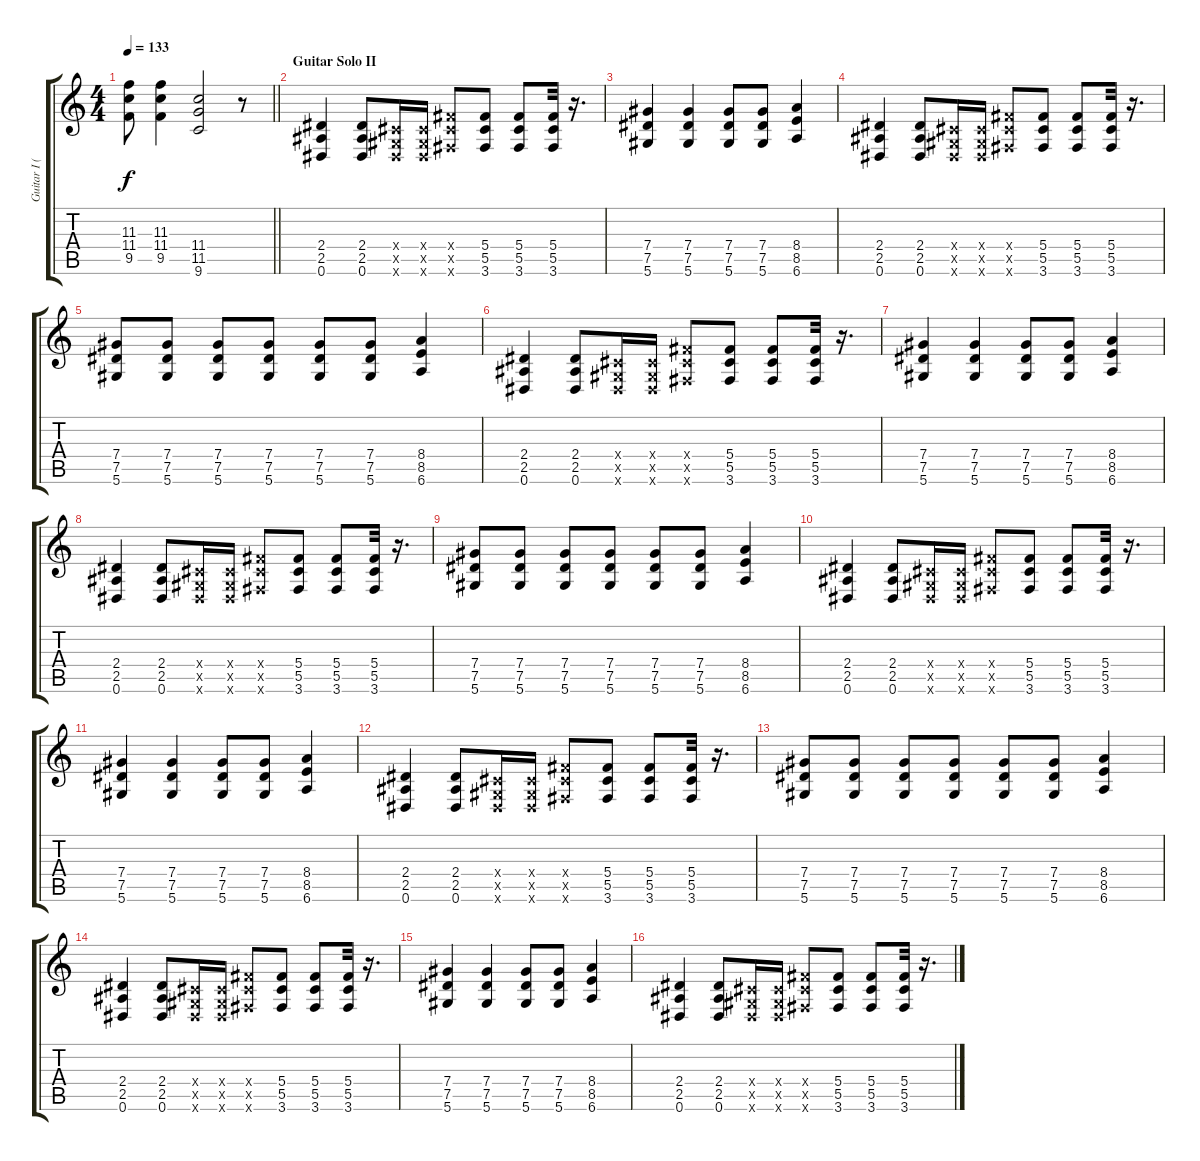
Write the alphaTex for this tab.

\track ("Guitar I (Richard Fortus)" "Guitar I (") {instrument overdrivenguitar}
\staff {score tabs}
\tuning (Eb4 Bb3 Gb3 Db3 Ab2 Eb2) {hide}
\ts (4 4)
\tempo 133
\clef g2
\barLineRight lightlight
\ks c
(11.3 11.4 9.5).8{dy f} (11.3 11.4 9.5).4 (11.4 11.5 9.6).2 r.8 |
\section ("" "Guitar Solo II")
(2.4 2.5 0.6).4 (2.4 2.5 0.6).8 (0.4{x} 0.5{x} 0.6{x}).16 (0.4{x} 0.5{x} 0.6{x}).16 (5.4{x} 5.5{x} 3.6{x}).8 (5.4 5.5 3.6).8 (5.4 5.5 3.6).8 (5.4 5.5 3.6).32 r.16{d} |
(7.4 7.5 5.6).4 (7.4 7.5 5.6).4 (7.4 7.5 5.6).8 (7.4 7.5 5.6).8 (8.4 8.5 6.6).4 |
(2.4 2.5 0.6).4 (2.4 2.5 0.6).8 (0.4{x} 0.5{x} 0.6{x}).16 (0.4{x} 0.5{x} 0.6{x}).16 (5.4{x} 5.5{x} 3.6{x}).8 (5.4 5.5 3.6).8 (5.4 5.5 3.6).8 (5.4 5.5 3.6).32 r.16{d} |
(7.4 7.5 5.6).8 (7.4 7.5 5.6).8 (7.4 7.5 5.6).8 (7.4 7.5 5.6).8 (7.4 7.5 5.6).8 (7.4 7.5 5.6).8 (8.4 8.5 6.6).4 |
(2.4 2.5 0.6).4 (2.4 2.5 0.6).8 (0.4{x} 0.5{x} 0.6{x}).16 (0.4{x} 0.5{x} 0.6{x}).16 (5.4{x} 5.5{x} 3.6{x}).8 (5.4 5.5 3.6).8 (5.4 5.5 3.6).8 (5.4 5.5 3.6).32 r.16{d} |
(7.4 7.5 5.6).4 (7.4 7.5 5.6).4 (7.4 7.5 5.6).8 (7.4 7.5 5.6).8 (8.4 8.5 6.6).4 |
(2.4 2.5 0.6).4 (2.4 2.5 0.6).8 (0.4{x} 0.5{x} 0.6{x}).16 (0.4{x} 0.5{x} 0.6{x}).16 (5.4{x} 5.5{x} 3.6{x}).8 (5.4 5.5 3.6).8 (5.4 5.5 3.6).8 (5.4 5.5 3.6).32 r.16{d} |
(7.4 7.5 5.6).8 (7.4 7.5 5.6).8 (7.4 7.5 5.6).8 (7.4 7.5 5.6).8 (7.4 7.5 5.6).8 (7.4 7.5 5.6).8 (8.4 8.5 6.6).4 |
(2.4 2.5 0.6).4 (2.4 2.5 0.6).8 (0.4{x} 0.5{x} 0.6{x}).16 (0.4{x} 0.5{x} 0.6{x}).16 (5.4{x} 5.5{x} 3.6{x}).8 (5.4 5.5 3.6).8 (5.4 5.5 3.6).8 (5.4 5.5 3.6).32 r.16{d} |
(7.4 7.5 5.6).4 (7.4 7.5 5.6).4 (7.4 7.5 5.6).8 (7.4 7.5 5.6).8 (8.4 8.5 6.6).4 |
(2.4 2.5 0.6).4 (2.4 2.5 0.6).8 (0.4{x} 0.5{x} 0.6{x}).16 (0.4{x} 0.5{x} 0.6{x}).16 (5.4{x} 5.5{x} 3.6{x}).8 (5.4 5.5 3.6).8 (5.4 5.5 3.6).8 (5.4 5.5 3.6).32 r.16{d} |
(7.4 7.5 5.6).8 (7.4 7.5 5.6).8 (7.4 7.5 5.6).8 (7.4 7.5 5.6).8 (7.4 7.5 5.6).8 (7.4 7.5 5.6).8 (8.4 8.5 6.6).4 |
(2.4 2.5 0.6).4 (2.4 2.5 0.6).8 (0.4{x} 0.5{x} 0.6{x}).16 (0.4{x} 0.5{x} 0.6{x}).16 (5.4{x} 5.5{x} 3.6{x}).8 (5.4 5.5 3.6).8 (5.4 5.5 3.6).8 (5.4 5.5 3.6).32 r.16{d} |
(7.4 7.5 5.6).4 (7.4 7.5 5.6).4 (7.4 7.5 5.6).8 (7.4 7.5 5.6).8 (8.4 8.5 6.6).4 |
(2.4 2.5 0.6).4 (2.4 2.5 0.6).8 (0.4{x} 0.5{x} 0.6{x}).16 (0.4{x} 0.5{x} 0.6{x}).16 (5.4{x} 5.5{x} 3.6{x}).8 (5.4 5.5 3.6).8 (5.4 5.5 3.6).8 (5.4 5.5 3.6).32 r.16{d}
